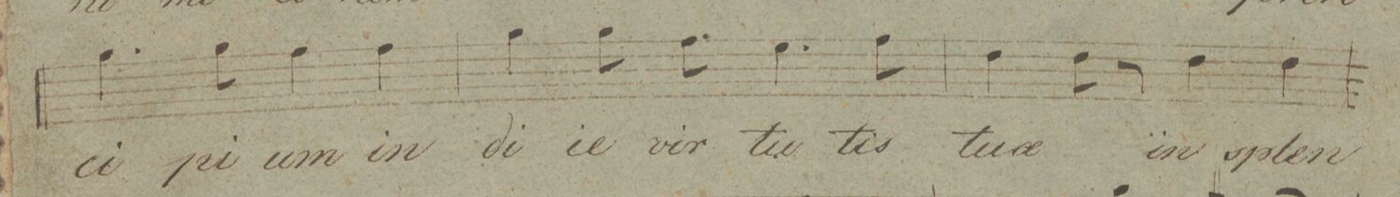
**kern	**text	**dynam
*I"Alto.	*	*
*clefC3	*	*
*k[]	*	*
*met(c|)	*	*
*M2/2	*	*
4.a\	-ci-	.
8a\	-pi-	.
4g\	-um	.
4g\	in	.
=28	=28	=28
4a\	di-	.
8a\	-ie	.
8g\	vir-	.
4.f\	-tu-	.
8g\	-tis	.
=29	=29	=29
4e\	tu-	.
8e\	-æ	.
8r	.	.
4e\	in	.
4e\	splen-	.
=30	=30	=30
*-	*-	*-
